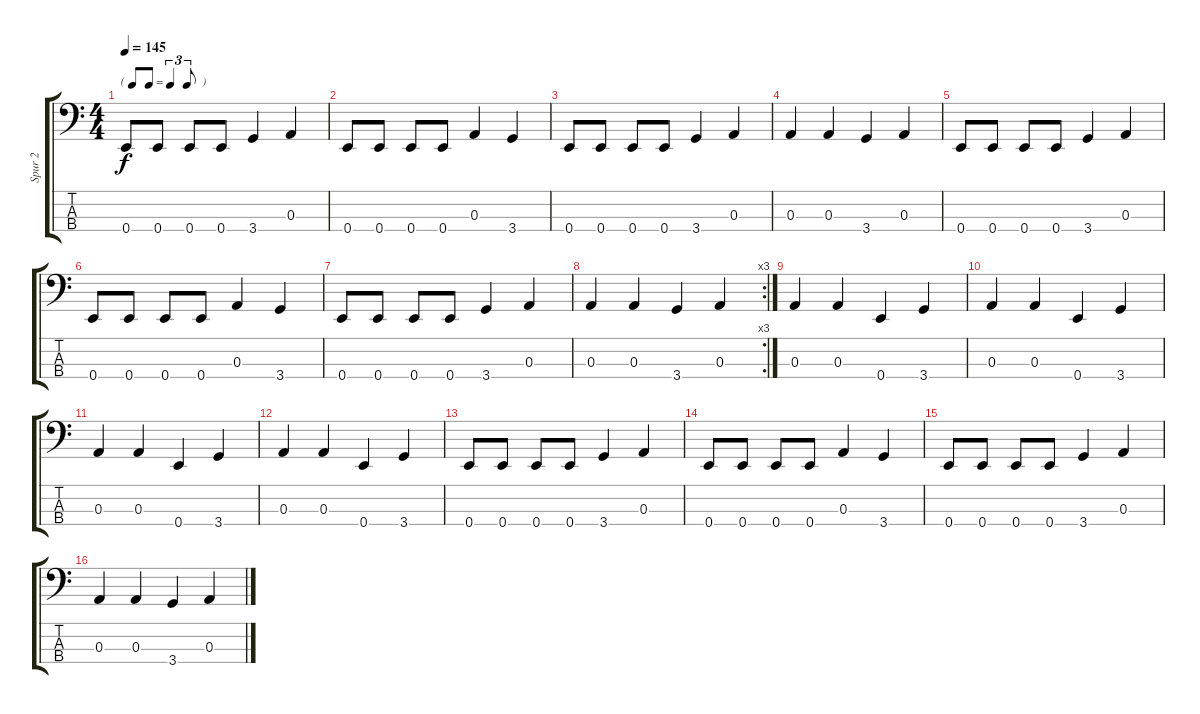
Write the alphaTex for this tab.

\track ("Spur 2" "Spur 2") {instrument electricbassfinger}
\staff {score tabs}
\tuning (G2 D2 A1 E1) {hide}
\ts (4 4)
\tf triplet8th
\tempo 145
\clef f4
\ks c
0.4.8{dy f} 0.4.8 0.4.8 0.4.8 3.4.4 0.3.4 |
0.4.8 0.4.8 0.4.8 0.4.8 0.3.4 3.4.4 |
0.4.8 0.4.8 0.4.8 0.4.8 3.4.4 0.3.4 |
0.3.4 0.3.4 3.4.4 0.3.4 |
0.4.8 0.4.8 0.4.8 0.4.8 3.4.4 0.3.4 |
0.4.8 0.4.8 0.4.8 0.4.8 0.3.4 3.4.4 |
0.4.8 0.4.8 0.4.8 0.4.8 3.4.4 0.3.4 |
\rc 3
0.3.4 0.3.4 3.4.4 0.3.4 |
0.3.4 0.3.4 0.4.4 3.4.4 |
0.3.4 0.3.4 0.4.4 3.4.4 |
0.3.4 0.3.4 0.4.4 3.4.4 |
0.3.4 0.3.4 0.4.4 3.4.4 |
0.4.8 0.4.8 0.4.8 0.4.8 3.4.4 0.3.4 |
0.4.8 0.4.8 0.4.8 0.4.8 0.3.4 3.4.4 |
0.4.8 0.4.8 0.4.8 0.4.8 3.4.4 0.3.4 |
0.3.4 0.3.4 3.4.4 0.3.4
